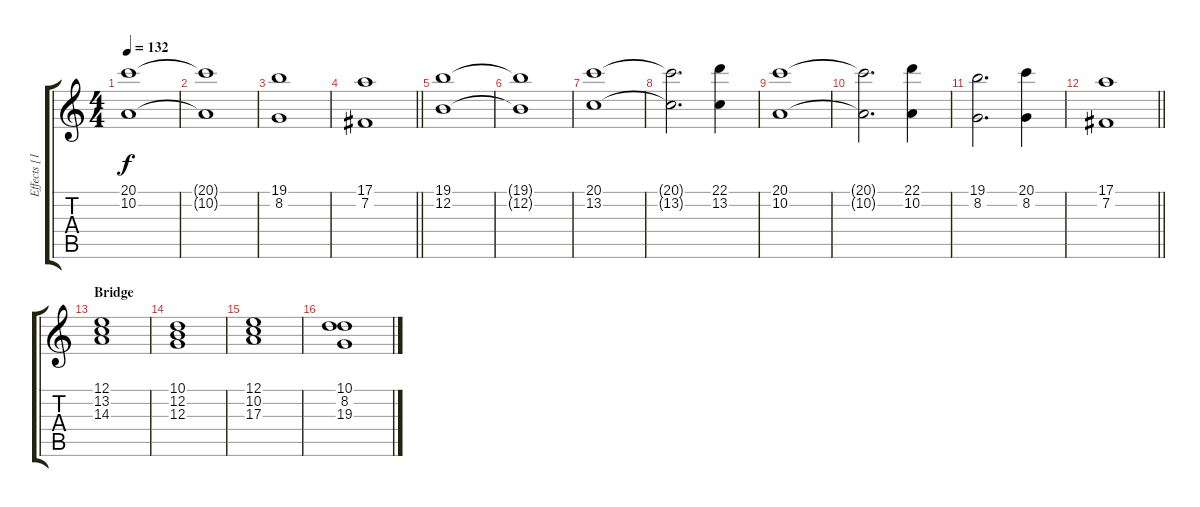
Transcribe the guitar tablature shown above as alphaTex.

\track ("Effects [1]" "Effects [1") {instrument choiraahs}
\staff {score tabs}
\tuning (E4 B3 G3 D3 A2 E2) {hide}
\ts (4 4)
\tempo 132
\clef g2
\ks c
(20.1 10.2).1{dy f} |
(20.1{t} 10.2{t}).1 |
(19.1 8.2).1 |
\barLineRight lightlight
(17.1 7.2).1 |
(19.1 12.2).1 |
(19.1{t} 12.2{t}).1 |
(20.1 13.2).1 |
(20.1{t} 13.2{t}).2{d} (22.1 13.2).4 |
(20.1 10.2).1 |
(20.1{t} 10.2{t}).2{d} (22.1 10.2).4 |
(19.1 8.2).2{d} (20.1 8.2).4 |
\barLineRight lightlight
(17.1 7.2).1 |
\section ("" "Bridge")
(12.1 13.2 14.3).1 |
(10.1 12.2 12.3).1 |
(12.1 10.2 17.3).1 |
(10.1 8.2 19.3).1
